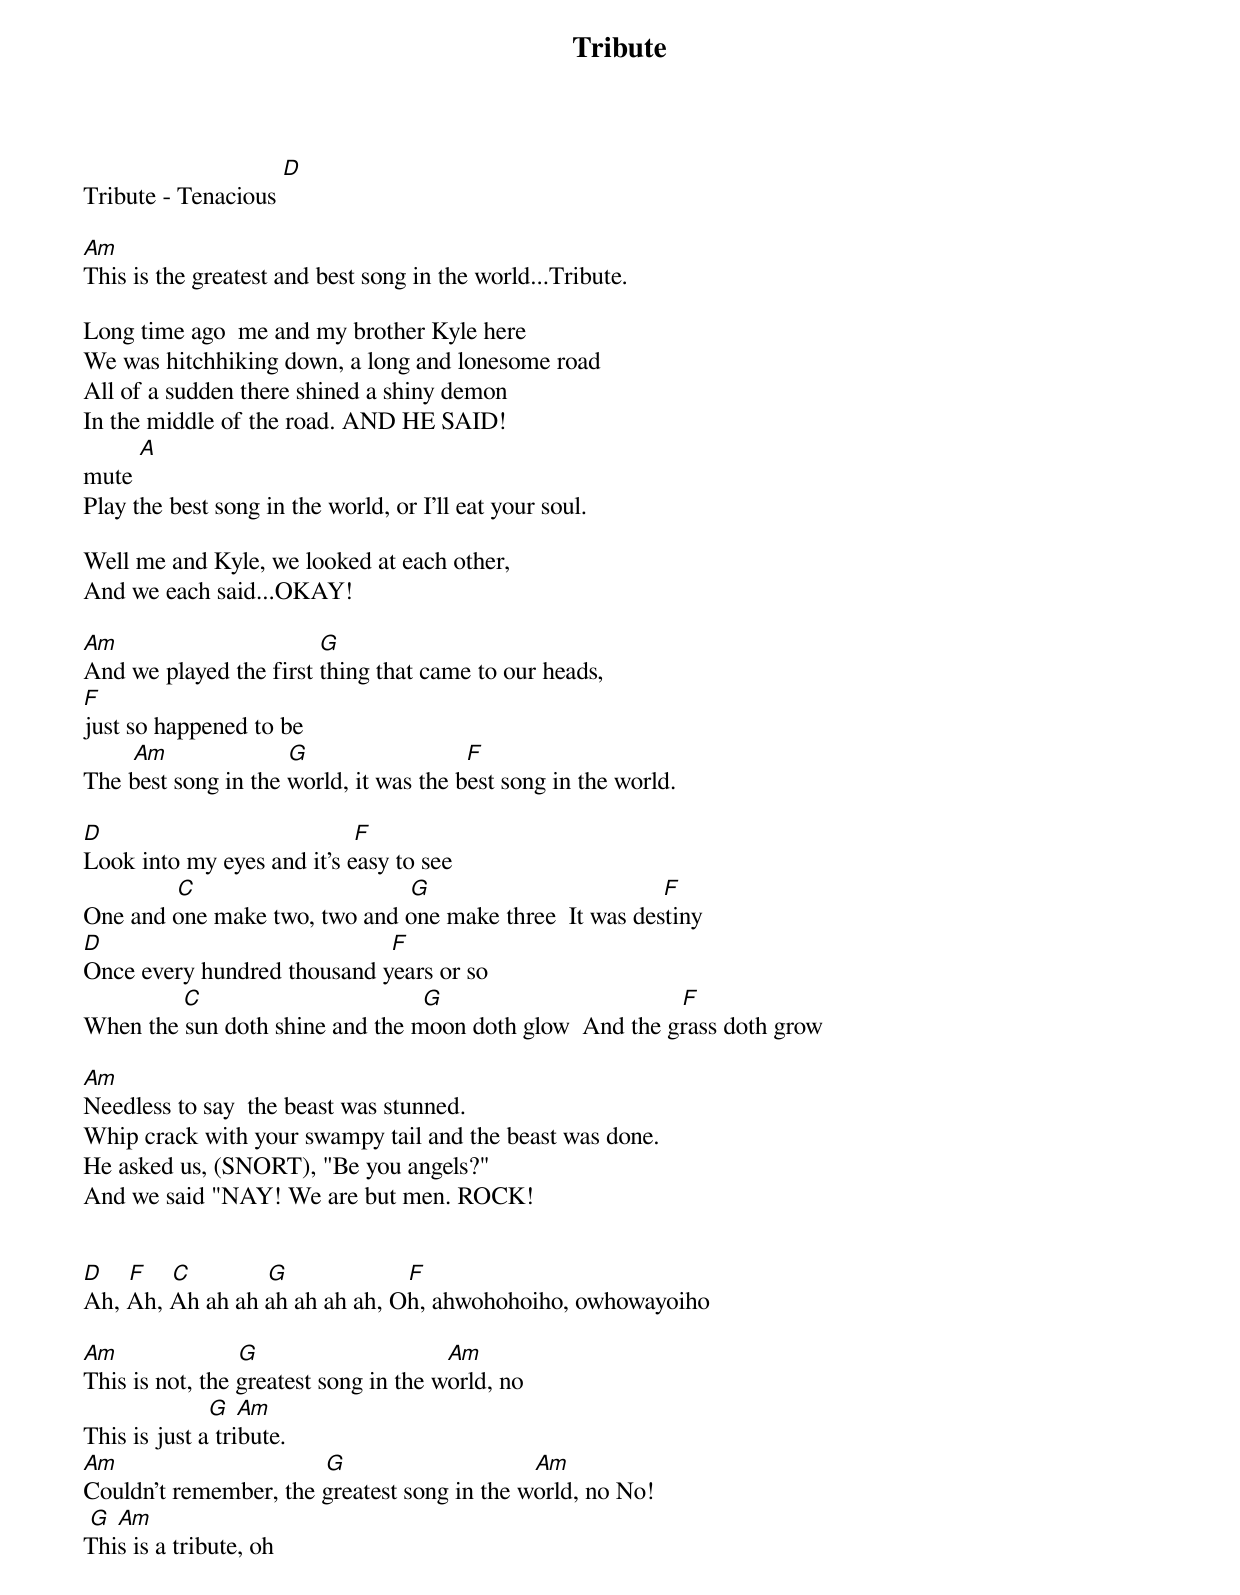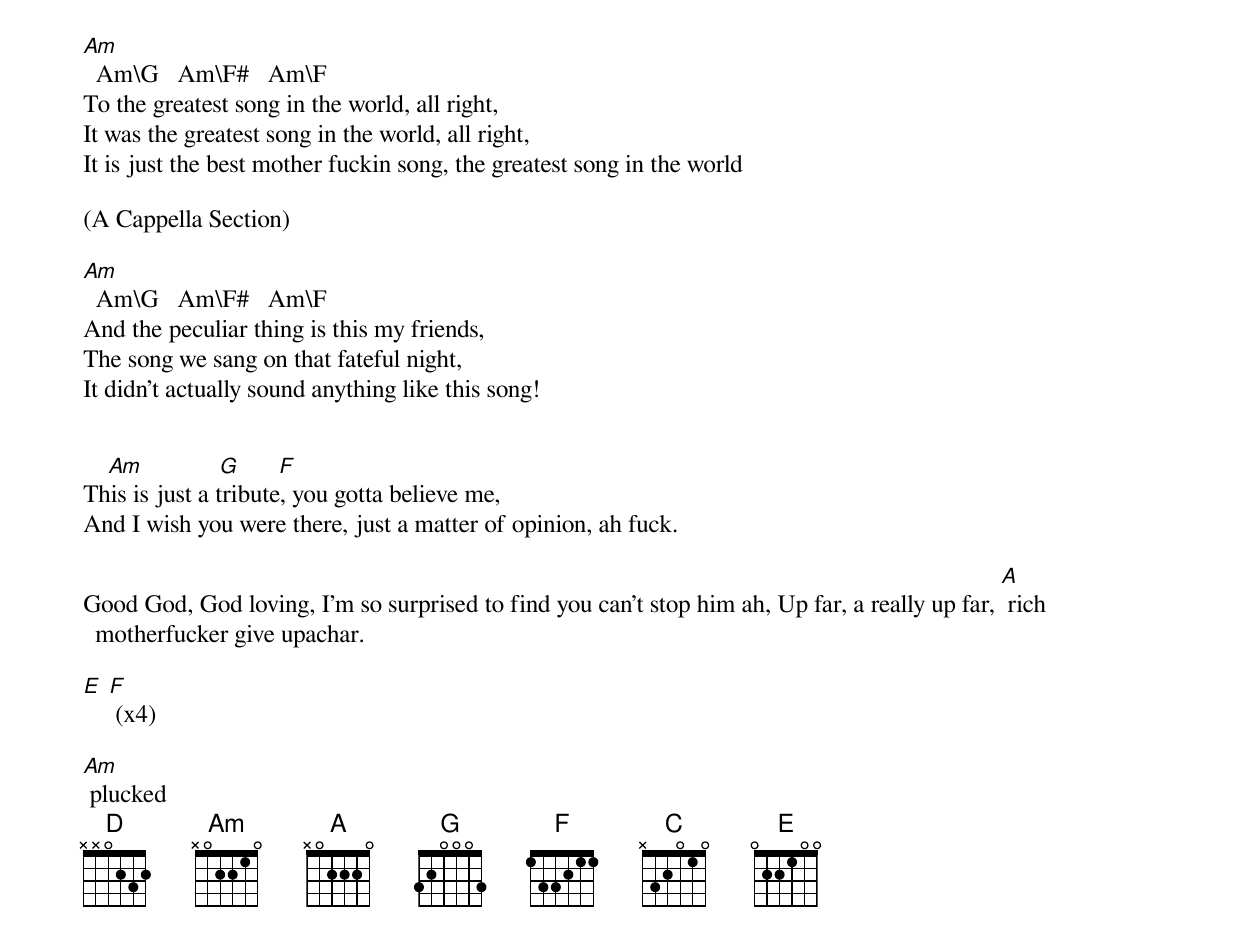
{title: Tribute}
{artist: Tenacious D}
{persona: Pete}
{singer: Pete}
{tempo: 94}
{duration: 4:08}
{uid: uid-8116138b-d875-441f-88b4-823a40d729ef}
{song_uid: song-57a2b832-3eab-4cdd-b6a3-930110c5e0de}



Tribute - Tenacious [D]

[Am]
This is the greatest and best song in the world...Tribute.

Long time ago 	me and my brother Kyle here
We was hitchhiking down, a long and lonesome road
All of a sudden	there shined a shiny demon
In the middle of the road. AND HE SAID!
mute [A]
Play the best song in the world, or I'll eat your soul.

Well me and Kyle, we looked at each other,
And we each said...OKAY!

[Am]                          		    [G]
And we played the first thing that came to our heads,
[F]
just so happened to be
        [Am]                   [G]                         [F]
The best song in the world, it was the best song in the world.

[D]                                        [F]
Look into my eyes and it's easy to see
               [C]                                  [G]                                     [F]
One and one make two, two and one make three 	It was destiny
[D]                                              [F]
Once every hundred thousand years or so
                [C]                                   [G]                                      [F]
When the sun doth shine and the moon doth glow 	And the grass doth grow

[Am]
Needless to say		the beast was stunned.
Whip crack with your swampy tail	and the beast was done.
He asked us, (SNORT), "Be you angels?"
And we said "NAY! We are but men. ROCK!


[D]    [F]    [C]            [G]                   [F]
Ah, Ah, Ah ah ah ah ah ah ah, Oh, ahwohohoiho, owhowayoiho

[Am]                   [G]                              [Am]
This is not, the greatest song in the world, no
                    [G] [Am]
This is just a tribute.
[Am]                                 [G]                              [Am]
Couldn't remember, the greatest song in the world, no No!
	[G] [Am]
This is a tribute, oh


[Am]  Am\G   Am\F#   Am\F
To the greatest song in the world, all right,
It was the greatest song in the world, all right,
It is just the best mother fuckin song, the greatest song in the world

(A Cappella Section)

[Am]  Am\G   Am\F#   Am\F
And the peculiar thing is this my friends,
The song we sang on that fateful night,
It didn't actually sound anything like this song!


    [Am]            [G]      [F]
This is just a tribute, you gotta believe me,
And I wish you were there, just a matter of opinion, ah fuck.

Good God, God loving, I'm so surprised to find you can’t stop him ah, Up far, a really up far, [A] rich motherfucker give upachar.

[E] [F] (x4)

[Am] plucked
